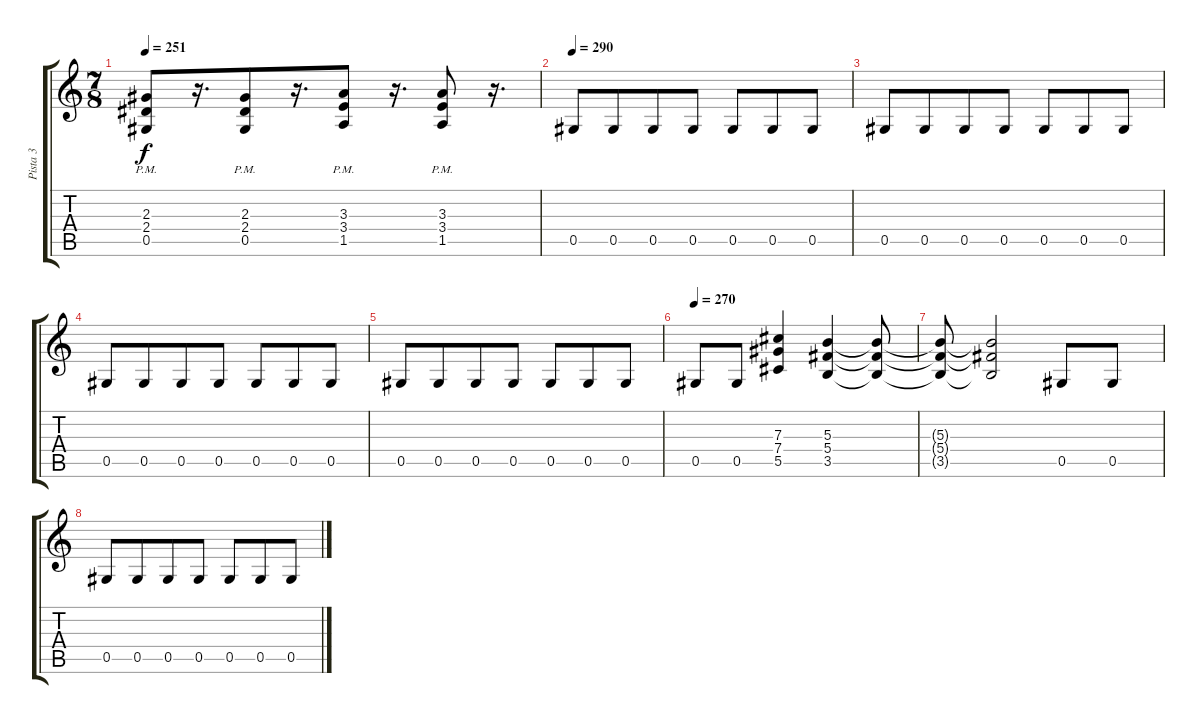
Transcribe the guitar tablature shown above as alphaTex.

\track ("Pista 3" "Pista 3") {instrument distortionguitar}
\staff {score tabs}
\tuning (Eb4 Bb3 Gb3 Db3 Ab2 Eb2) {hide}
\ts (7 8)
\tempo 251
\clef g2
\ks c
(2.3{pm} 2.4{pm} 0.5{pm}).8{dy f} r.16{d} (2.3{pm} 2.4{pm} 0.5{pm}).8 r.16{d} (3.3{pm} 3.4{pm} 1.5{pm}).8 r.16{d} (3.3{pm} 3.4{pm} 1.5{pm}).8 r.16{d} |
\tempo 270
\tempo 290
0.5.8 0.5.8 0.5.8 0.5.8 0.5.8 0.5.8 0.5.8 |
0.5.8 0.5.8 0.5.8 0.5.8 0.5.8 0.5.8 0.5.8 |
0.5.8 0.5.8 0.5.8 0.5.8 0.5.8 0.5.8 0.5.8 |
0.5.8 0.5.8 0.5.8 0.5.8 0.5.8 0.5.8 0.5.8 |
\tempo 270
0.5.8 0.5.8 (7.3 7.4 5.5).4 (5.3 5.4 3.5).4 (5.3{t} 5.4{t} 3.5{t}).8 |
(5.3{t} 5.4{t} 3.5{t}).8 (5.3{t} 5.4{t} 3.5{t}).2 0.5.8 0.5.8 |
0.5.8 0.5.8 0.5.8 0.5.8 0.5.8 0.5.8 0.5.8
